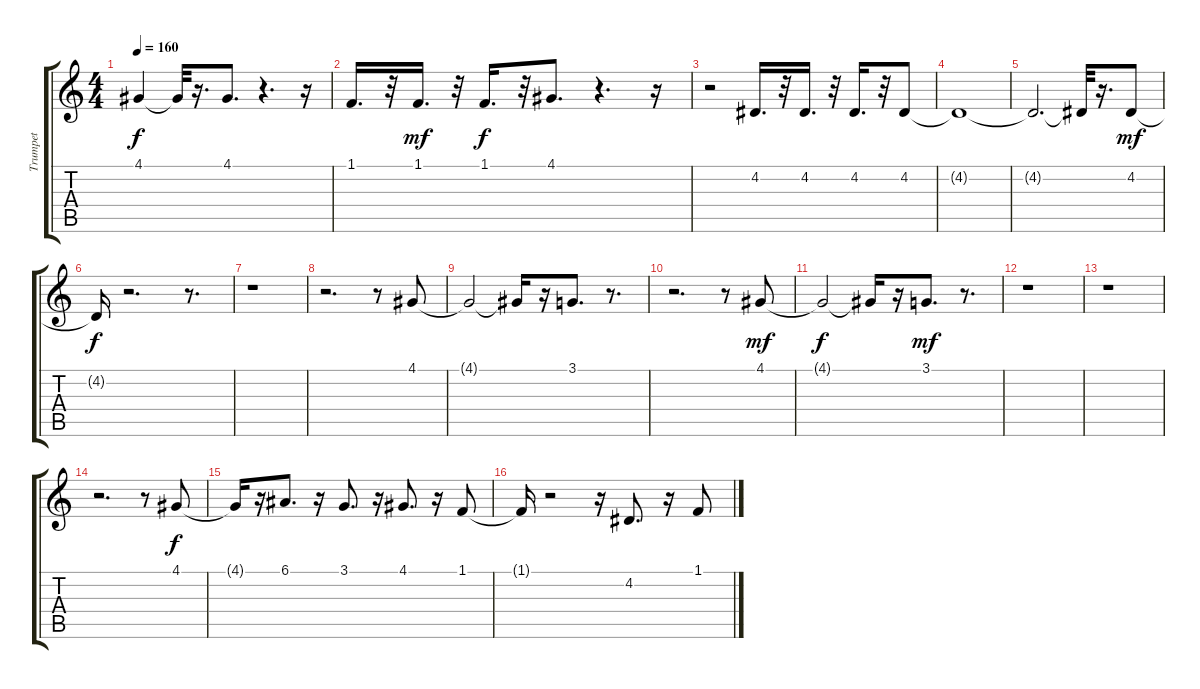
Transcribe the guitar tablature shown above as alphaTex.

\track ("Trumpet" "Trumpet") {instrument trumpet}
\staff {score tabs}
\tuning (E4 B3 G3 D3 A2 E2) {hide}
\ts (4 4)
\tempo 160
\clef g2
\ks c
4.1{t}.4{dy f} 4.1{t}.32 r.16{d} 4.1.8{d} r.4{d} r.16 |
1.1.16{d} r.32 1.1.16{d dy mf} r.32 1.1.16{d dy f} r.32 4.1.8{d} r.4{d} r.16 |
r.2 4.2.16{d} r.32 4.2.16{d} r.32 4.2.16{d} r.32 4.2.8 |
4.2{t}.1 |
4.2{t}.2{d} 4.2{t}.32 r.16{d} 4.2.8{dy mf} |
4.2{t}.16{dy f} r.2{d} r.8{d} |
r.1 |
r.2{d} r.8 4.1.8 |
4.1{t}.2 4.1{t}.16 r.16 3.1.8{d} r.8{d} |
r.2{d} r.8 4.1.8{dy mf} |
4.1{t}.2{dy f} 4.1{t}.16 r.16 3.1.8{d dy mf} r.8{d} |
r.1 |
r.1 |
r.2{d} r.8 4.1.8{dy f} |
4.1{t}.16 r.16 6.1.8{d} r.16 3.1.8{d} r.16 4.1.8{d} r.16 1.1.8 |
1.1{t}.16 r.2 r.16 4.2.8{d} r.16 1.1.8
